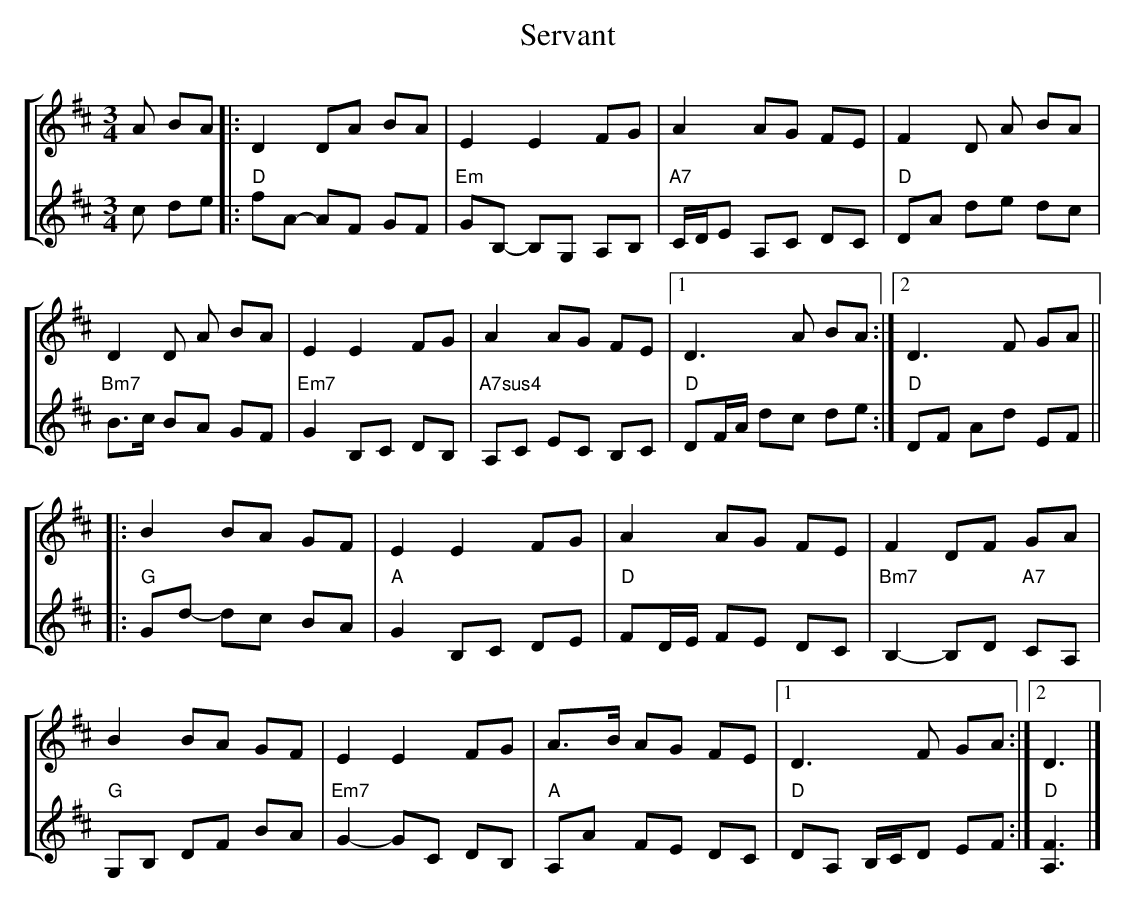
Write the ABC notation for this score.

X:1
T:Servant
%%score [ 1 | 2 ]
L:1/4
M:3/4
K:D
V:1
A/ B/A/ |: D D/A/ B/A/ | E E F/G/ | A A/G/ F/E/ |  F D/ A/ B/A/ |
D D/ A/ B/A/ | E E F/G/ | A A/G/ F/E/ |1  D3/2 A/ B/A/ :|2 D3/2 F/ G/A/ ||
|:B B/A/ G/F/ | E E F/G/ |  A A/G/ F/E/ | F D/F/ G/A/ |
B B/A/ G/F/ | E E F/G/ |  A/>B/ A/G/ F/E/ |1 D3/2 F/ G/A/ :|2 D3/2 |]
V:2
c/ d/e/ |: "D" f/A/- A/F/ G/F/ | "Em" G/B,/- B,/G,/ A,/B,/ | "A7" C/4D/4E/ A,/C/ D/C/ |  "D" D/A/ d/e/ d/c/ |
"Bm7" B/>c/ B/A/ G/F/ | "Em7" G B,/C/ D/B,/ | "A7sus4" A,/C/ E/C/ B,/C/ |1  "D" D/F/4A/4 d/c/ d/e/ :|2 "D" D/F/ A/d/ E/F/ ||
|:"G" G/d/- d/c/ B/A/ | "A" G B,/C/ D/E/ |  "D" F/D/4E/4 F/E/ D/C/ | "Bm7" B,- B,/D/ "A7" C/A,/ |
"G" G,/B,/ D/F/ B/A/ | "Em7" G- G/C/ D/B,/ |  "A" A,/A/ F/E/ D/C/ |1 "D" D/A,/ B,/4C/4D/ E/F/ :|2 "D" [A,F]3/2 |]
